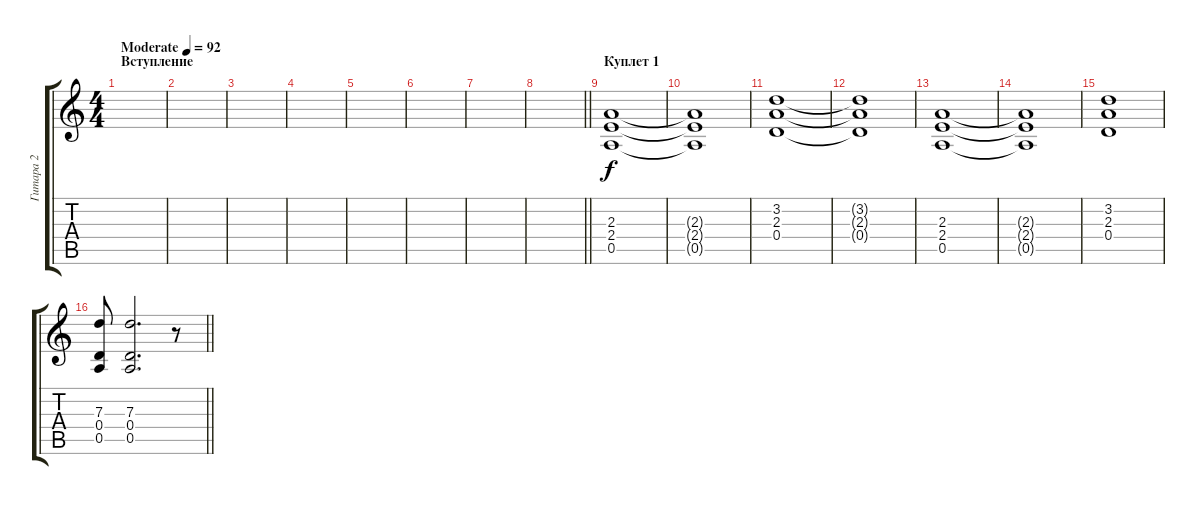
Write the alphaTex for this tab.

\track ("Гитара 2" "Гитара 2") {instrument overdrivenguitar}
\staff {score tabs}
\tuning (E4 B3 G3 D3 A2 E2) {hide}
\ts (4 4)
\section ("" "Вступление")
\tempo (92 "Moderate")
\clef g2
\ks c
|
|
|
|
|
|
|
\barLineRight lightlight
|
\section ("" "Куплет 1")
(2.3 2.4 0.5).1 |
(2.3{t} 2.4{t} 0.5{t}).1 |
(3.2 2.3 0.4).1 |
(3.2{t} 2.3{t} 0.4{t}).1 |
(2.3 2.4 0.5).1 |
(2.3{t} 2.4{t} 0.5{t}).1 |
(3.2 2.3 0.4).1 |
\barLineRight lightlight
(7.3 0.4 0.5).8 (7.3 0.4 0.5).2{d} r.8
